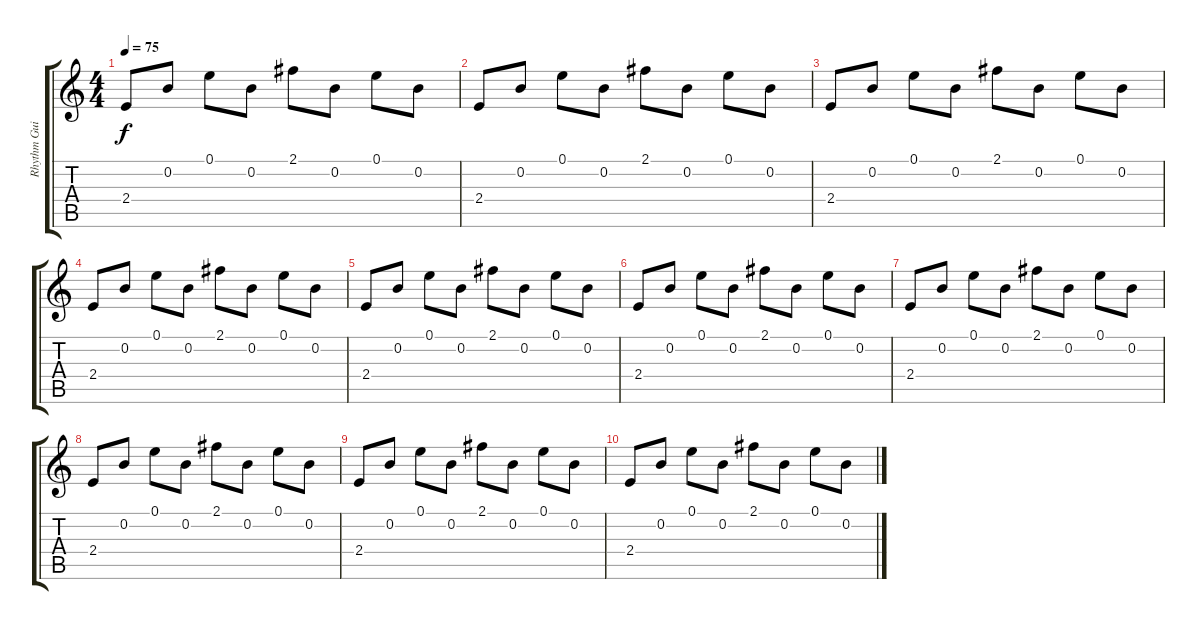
\track ("Rhythm Guitar" "Rhythm Gui") {instrument electricguitarclean}
\staff {score tabs}
\tuning (E4 B3 G3 D3 A2 E2) {hide}
\ts (4 4)
\tempo 75
\clef g2
\ks c
2.4.8{dy f} 0.2.8 0.1.8 0.2.8 2.1.8 0.2.8 0.1.8 0.2.8 |
2.4.8 0.2.8 0.1.8 0.2.8 2.1.8 0.2.8 0.1.8 0.2.8 |
2.4.8 0.2.8 0.1.8 0.2.8 2.1.8 0.2.8 0.1.8 0.2.8 |
2.4.8 0.2.8 0.1.8 0.2.8 2.1.8 0.2.8 0.1.8 0.2.8 |
2.4.8 0.2.8 0.1.8 0.2.8 2.1.8 0.2.8 0.1.8 0.2.8 |
2.4.8 0.2.8 0.1.8 0.2.8 2.1.8 0.2.8 0.1.8 0.2.8 |
2.4.8 0.2.8 0.1.8 0.2.8 2.1.8 0.2.8 0.1.8 0.2.8 |
2.4.8 0.2.8 0.1.8 0.2.8 2.1.8 0.2.8 0.1.8 0.2.8 |
2.4.8{volume 7} 0.2.8 0.1.8 0.2.8 2.1.8 0.2.8 0.1.8 0.2.8 |
2.4.8{volume 1} 0.2.8 0.1.8 0.2.8 2.1.8 0.2.8 0.1.8 0.2.8
